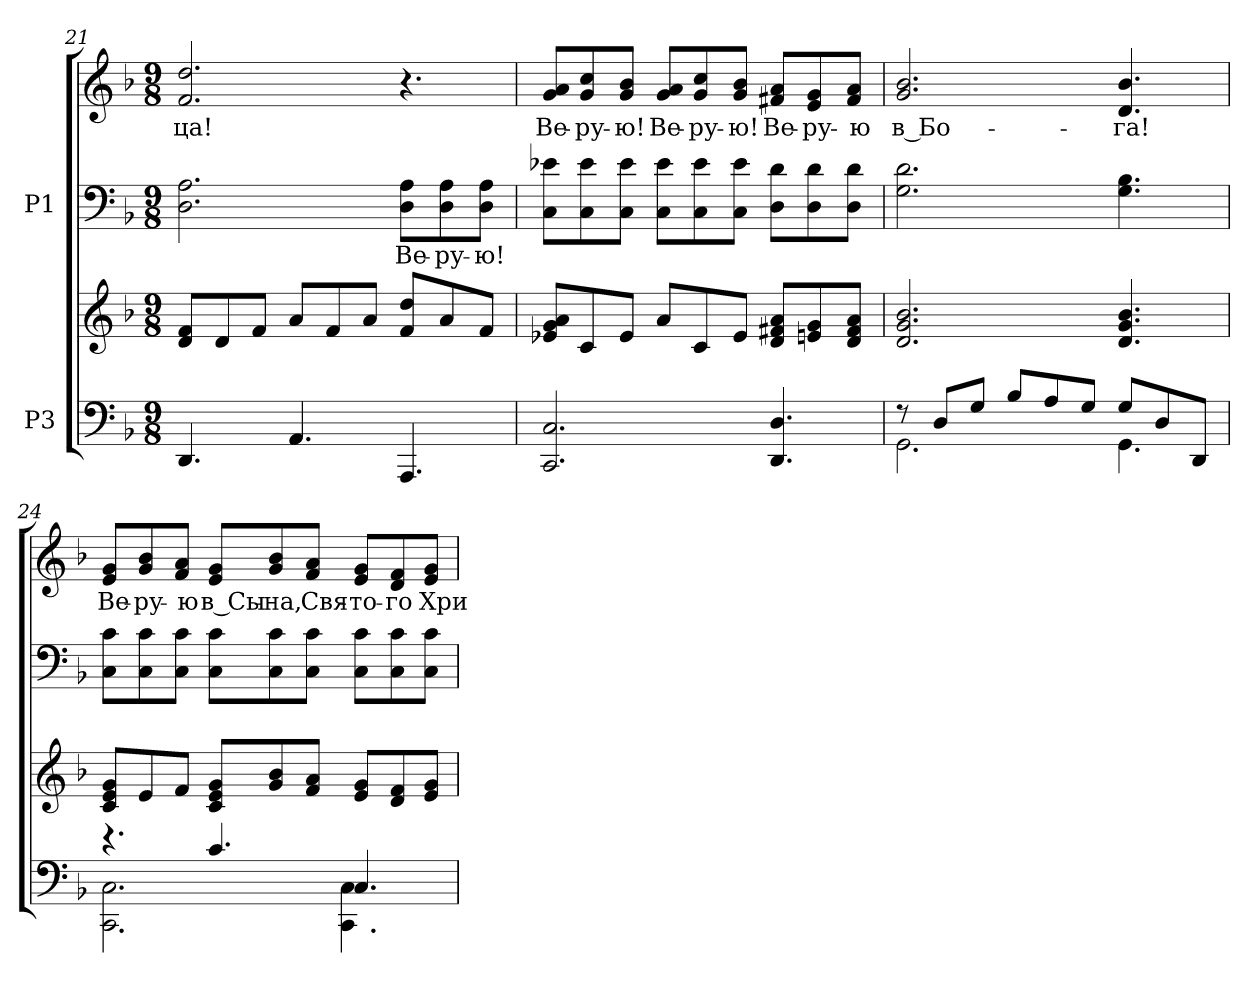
**kern	**kern	**kern	**text	**kern	**text
*part2	*part2	*part1	*part1	*part1	*part1
*staff4	*staff3	*staff2	*staff2	*staff1	*staff1
*I"P3	*	*I"P1	*	*	*
*clefF4	*clefG2	*clefF4	*	*clefG2	*
*k[b-]	*k[b-]	*k[b-]	*	*k[b-]	*
*d:	*d:	*d:	*	*d:	*
*M9/8	*M9/8	*M9/8	*	*M9/8	*
=21	=21	=21	=21	=21	=21
!	!	!	!	!	!LO:LY:b:color=#000000
4.DDi/	8di/ 8fiL	2.Di\ 2.Ai	.	2.fi/ 2.ddi	ца!
.	8di/	.	.	.	.
.	8fi/J	.	.	.	.
4.AAi/	8ai/L	.	.	.	.
.	8fi/	.	.	.	.
.	8ai/J	.	.	.	.
!	!	!	!LO:LY:a:color=#000000	!	!
4.AAAi/	8fi/ 8ddiL	8Di\ 8Ai\L	Ве-	4.r	.
!	!	!	!LO:LY:a:color=#000000	!	!
.	8ai/	8Di\ 8Ai\	-ру-	.	.
!	!	!	!LO:LY:a:color=#000000	!	!
.	8fi/J	8Di\ 8Ai\J	-ю!	.	.
!!LO:LB:g=z
=22	=22	=22	=22	=22	=22
!	!	!	!	!	!LO:LY:b:color=#000000
2.CCi/ 2.Ci	8e-Xi/ 8gi 8aiL	8Ci\ 8e-Xi\L	.	8gi/ 8ai/L	Ве-
!	!	!	!	!	!LO:LY:b:color=#000000
.	8ci/	8Ci\ 8e-i\	.	8gi/ 8cci/	-ру-
!	!	!	!	!	!LO:LY:b:color=#000000
.	8e-i/J	8Ci\ 8e-i\J	.	8gi/ 8b-i/J	-ю!
!	!	!	!	!	!LO:LY:b:color=#000000
.	8ai/L	8Ci\ 8e-i\L	.	8gi/ 8ai/L	Ве-
!	!	!	!	!	!LO:LY:b:color=#000000
.	8ci/	8Ci\ 8e-i\	.	8gi/ 8cci/	-ру-
!	!	!	!	!	!LO:LY:b:color=#000000
.	8e-i/J	8Ci\ 8e-i\J	.	8gi/ 8b-i/J	-ю!
!	!	!	!	!	!LO:LY:b:color=#000000
4.DDi/ 4.Di	8di/ 8f#Xi 8aiL	8Di\ 8di\L	.	8f#Xi/ 8ai/L	Ве-
!	!	!	!	!	!LO:LY:b:color=#000000
.	8eni/ 8gi	8Di\ 8di\	.	8ei/ 8gi/	-ру-
!	!	!	!	!	!LO:LY:b:color=#000000
.	8di/ 8f#i 8aiJ	8Di\ 8di\J	.	8f#i/ 8ai/J	-ю
=23	=23	=23	=23	=23	=23
*^	*	*	*	*	*
!	!	!	!	!	!	!LO:LY:b:color=#000000
8r	2.GGi\	2.di/ 2.gi 2.b-i	2.Gi\ 2.di	.	2.gi/ 2.b-i	в Бо-
8Di/L	.	.	.	.	.	.
8Gi/J	.	.	.	.	.	.
8B-i/L	.	.	.	.	.	.
8Ai/	.	.	.	.	.	.
8Gi/J	.	.	.	.	.	.
!	!	!	!	!	!	!LO:LY:b:color=#000000
8Gi/L	4.GGi\	4.di/ 4.gi 4.b-i	4.Gi\ 4.B-i	.	4.di/ 4.b-i	-га!
8Di/	.	.	.	.	.	.
8DDi/J	.	.	.	.	.	.
=24	=24	=24	=24	=24	=24	=24
!	!	!	!	!	!	!LO:LY:b:color=#000000
4.r	2.CCi\ 2.Ci	8ci/ 8ei 8giL	8Ci\ 8ci\L	.	8ei/ 8gi/L	Ве-
!	!	!	!	!	!	!LO:LY:b:color=#000000
.	.	8ei/	8Ci\ 8ci\	.	8gi/ 8b-i/	-ру-
!	!	!	!	!	!	!LO:LY:b:color=#000000
.	.	8fi/J	8Ci\ 8ci\J	.	8fi/ 8ai/J	-ю
!	!	!	!	!	!	!LO:LY:b:color=#000000
4.ci/	.	8ci/ 8ei 8giL	8Ci\ 8ci\L	.	8ei/ 8gi/L	в Сы-
!	!	!	!	!	!	!LO:LY:b:color=#000000
.	.	8gi/ 8b-i	8Ci\ 8ci\	.	8gi/ 8b-i/	-на,
!	!	!	!	!	!	!LO:LY:b:color=#000000
.	.	8fi/ 8aiJ	8Ci\ 8ci\J	.	8fi/ 8ai/J	Свя-
!	!	!	!	!	!	!LO:LY:b:color=#000000
4.Ci/	4.CCi\ 4.Ci	8ei/ 8giL	8Ci\ 8ci\L	.	8ei/ 8gi/L	-то-
!	!	!	!	!	!	!LO:LY:b:color=#000000
.	.	8di/ 8fi	8Ci\ 8ci\	.	8di/ 8fi/	-го
!	!	!	!	!	!	!LO:LY:b:color=#000000
.	.	8ei/ 8giJ	8Ci\ 8ci\J	.	8ei/ 8gi/J	Хри-
*v	*v	*	*	*	*	*
=	=	=	=	=	=
*-	*-	*-	*-	*-	*-
